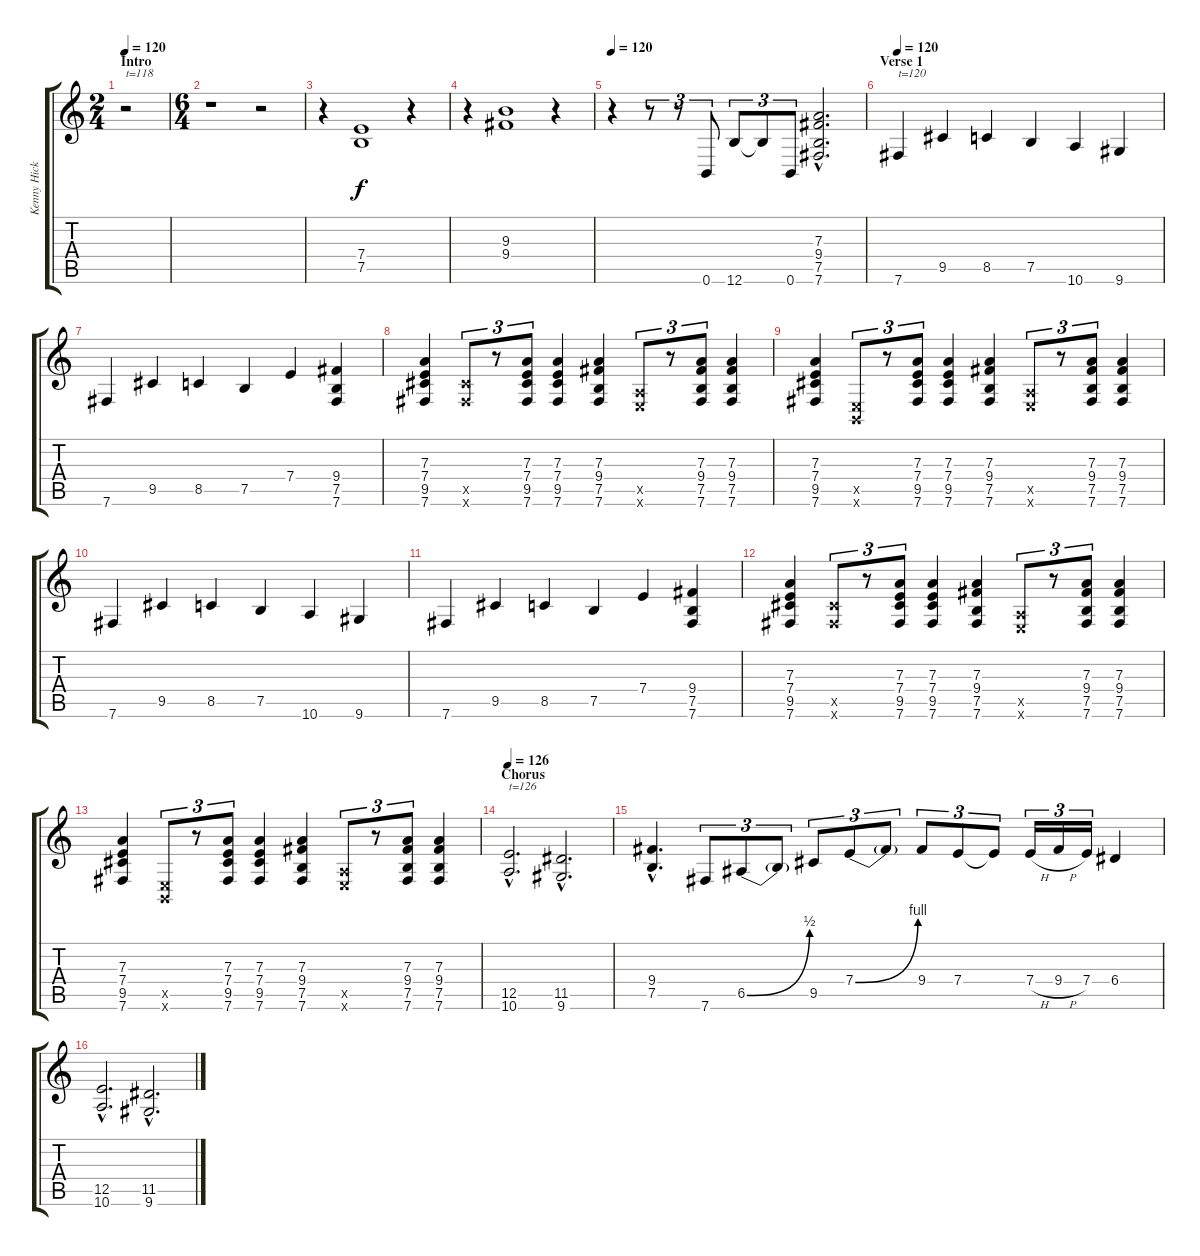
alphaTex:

\track ("Kenny Hickey  - Guitar" "Kenny Hick") {instrument distortionguitar}
\staff {score tabs}
\tuning (B3 Gb3 D3 A2 E2 B1) {hide}
\ts (2 4)
\section ("" "Intro")
\tempo 120
\tempo 118
\tempo 120
\clef g2
\ks c
r.2{txt "t=118" dy f volume 10 balance 0 instrument distortionguitar} |
\ts (6 4)
r.1 r.2 |
r.4{volume 12 balance 0 instrument distortionguitar} (7.4 7.5).1{volume 0 balance 8 instrument distortionguitar} r.4 |
r.4{volume 12 balance 16 instrument distortionguitar} (9.3 9.4).1{volume 0 balance 0 instrument distortionguitar} r.4 |
\tempo 120
r.4{volume 10 balance 0 instrument distortionguitar} r.8{tu (3 2)} r.8{tu (3 2)} 0.6.8{tu (3 2)} 12.6.8{tu (3 2)} 12.6{t}.8{tu (3 2)} 0.6.8{tu (3 2)} (7.3{hac} 9.4{hac} 7.5{hac} 7.6{hac}).2{d} |
\section ("" "Verse 1")
\tempo 120
7.6.4{txt "t=120" volume 10 balance 0 instrument distortionguitar} 9.5.4 8.5.4 7.5.4 10.6.4 9.6.4 |
7.6.4 9.5.4 8.5.4 7.5.4 7.4.4 (9.4 7.5 7.6).4 |
(7.3 7.4 9.5 7.6).4{volume 10 balance 0 instrument distortionguitar} (9.5{x} 7.6{x}).8{tu (3 2)} r.8{tu (3 2)} (7.3 7.4 9.5 7.6).8{tu (3 2)} (7.3 7.4 9.5 7.6).4 (7.3 9.4 7.5 7.6).4 (0.5{x} 10.6{x}).8{tu (3 2)} r.8{tu (3 2)} (7.3 9.4 7.5 7.6).8{tu (3 2)} (7.3 9.4 7.5 7.6).4 |
(7.3 7.4 9.5 7.6).4 (0.5{x} 0.6{x}).8{tu (3 2)} r.8{tu (3 2)} (7.3 7.4 9.5 7.6).8{tu (3 2)} (7.3 7.4 9.5 7.6).4 (7.3 9.4 7.5 7.6).4 (0.5{x} 10.6{x}).8{tu (3 2)} r.8{tu (3 2)} (7.3 9.4 7.5 7.6).8{tu (3 2)} (7.3 9.4 7.5 7.6).4 |
7.6.4{volume 10 balance 0 instrument distortionguitar} 9.5.4 8.5.4 7.5.4 10.6.4 9.6.4 |
7.6.4 9.5.4 8.5.4 7.5.4 7.4.4 (9.4 7.5 7.6).4 |
(7.3 7.4 9.5 7.6).4{volume 10 balance 0 instrument distortionguitar} (9.5{x} 7.6{x}).8{tu (3 2)} r.8{tu (3 2)} (7.3 7.4 9.5 7.6).8{tu (3 2)} (7.3 7.4 9.5 7.6).4 (7.3 9.4 7.5 7.6).4 (0.5{x} 10.6{x}).8{tu (3 2)} r.8{tu (3 2)} (7.3 9.4 7.5 7.6).8{tu (3 2)} (7.3 9.4 7.5 7.6).4 |
(7.3 7.4 9.5 7.6).4 (0.5{x} 0.6{x}).8{tu (3 2)} r.8{tu (3 2)} (7.3 7.4 9.5 7.6).8{tu (3 2)} (7.3 7.4 9.5 7.6).4 (7.3 9.4 7.5 7.6).4 (0.5{x} 10.6{x}).8{tu (3 2)} r.8{tu (3 2)} (7.3 9.4 7.5 7.6).8{tu (3 2)} (7.3 9.4 7.5 7.6).4 |
\section ("" "Chorus")
\tempo 126
(12.5{hac} 10.6{hac}).2{d txt "t=126" volume 10 balance 0 instrument distortionguitar} (11.5{hac} 9.6{hac}).2{d} |
(9.4{hac} 7.5{hac}).4{d} 7.6.8{tu (3 2)} 6.5{be (bend 0 0 60 2)}.8{tu (3 2)} 6.5{t}.8{tu (3 2)} 9.5.8{tu (3 2)} 7.4{be (bend 0 0 60 4)}.8{tu (3 2)} 7.4{t}.8{tu (3 2)} 9.4.8{tu (3 2)} 7.4.8{tu (3 2)} 7.4{t}.8{tu (3 2)} 7.4{h}.16{tu (3 2)} 9.4{h}.16{tu (3 2)} 7.4.16{tu (3 2)} 6.4.4 |
(12.5{hac} 10.6{hac}).2{d} (11.5{hac} 9.6{hac}).2{d}
